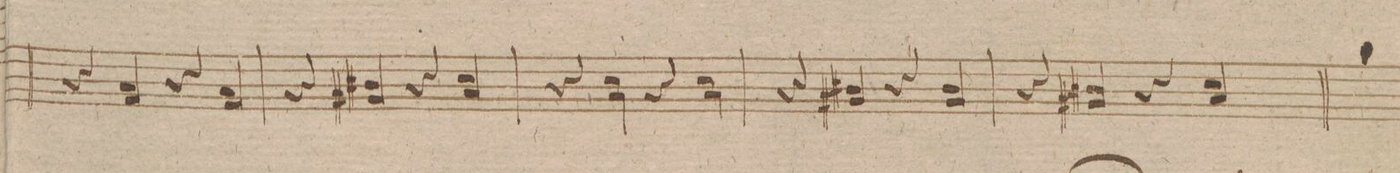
**kern	**dynam
*I"Viola.	*
*clefC3	*
*k[f#]	*
*met(c|)	*
*M2/2	*
4r	.
4B/ 4G/	.
4r	.
4B/ 4G/	.
=282	=282
4r	.
4c#X/ 4A#X/	.
4r	.
4d/ 4B/	.
=283	=283
4r	.
4d/ 4B/	.
4r	.
4d/ 4B/	.
=284	=284
4r	.
4c#X/ 4A#X/	.
4r	.
4c#/ 4A#/	.
=285	=285
4r	.
4c#X/ 4A#X/	.
4r	.
4d/ 4B/	.
=286	=286
*-	*-
